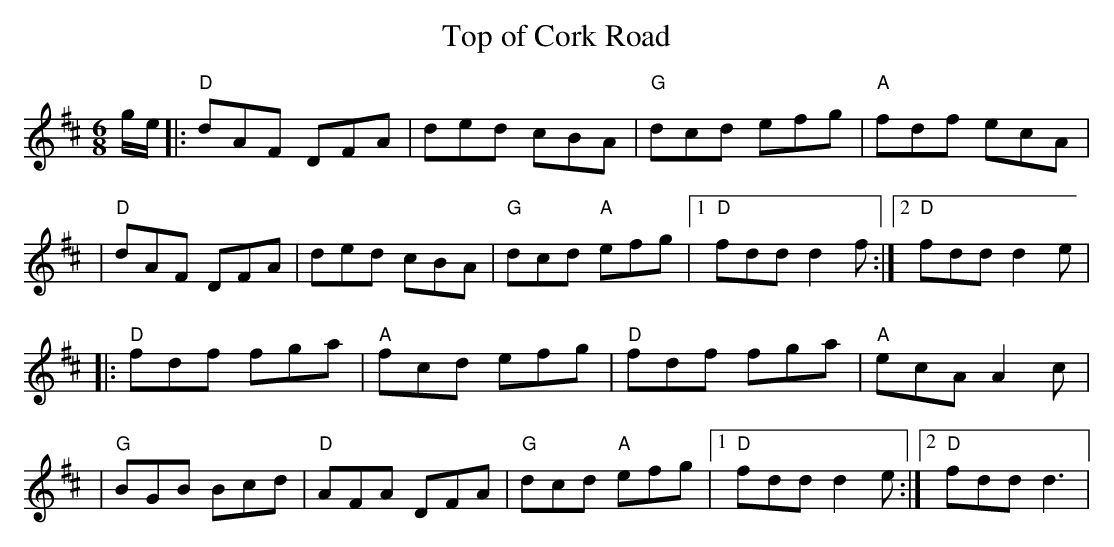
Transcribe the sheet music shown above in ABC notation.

X:1
T:Top of Cork Road
L:1/8
M:6/8
K:D
 g/e/ |: "D" dAF DFA | ded cBA | "G" dcd efg | "A" fdf ecA |
      |  "D" dAF DFA | ded cBA | "G" dcd "A" efg |1 "D" fdd d2 f :|2 "D" fdd d2 e |
      |: "D" fdf fga | "A" fcd efg | "D" fdf fga | "A" ecA A2 c |
      |  "G" BGB Bcd | "D" AFA DFA | "G" dcd "A" efg |1 "D" fdd d2 e :|2 "D" fdd d3 |
